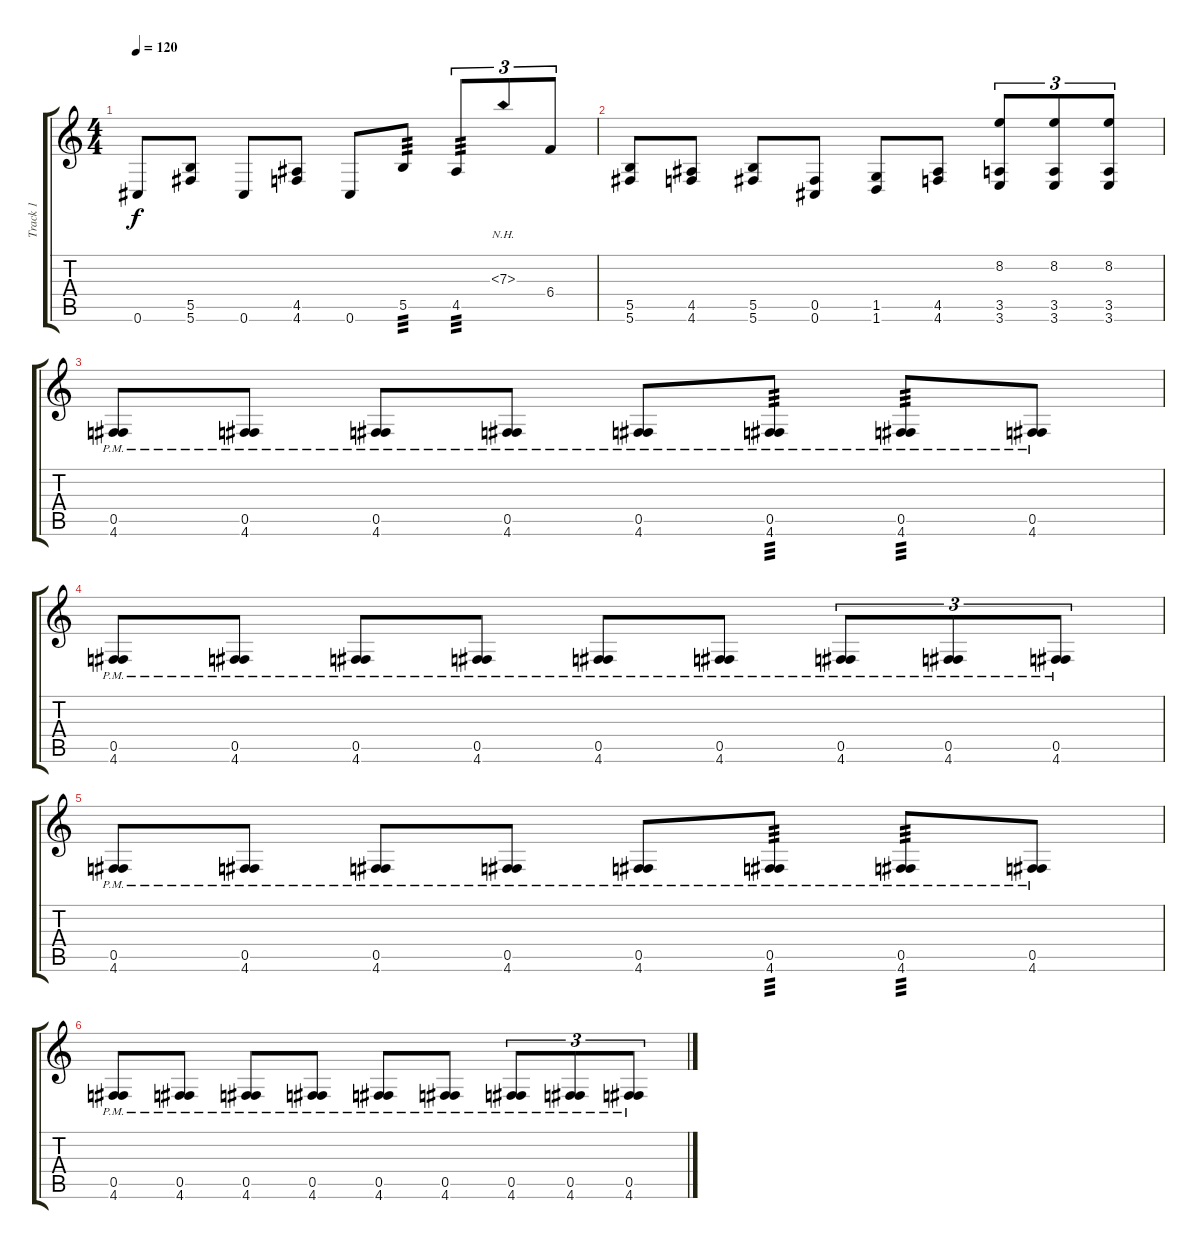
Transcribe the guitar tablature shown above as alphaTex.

\track ("Track 1" "Track 1") {instrument overdrivenguitar}
\staff {score tabs}
\tuning (Db4 Ab3 E3 B2 Gb2 Db2) {hide}
\ts (4 4)
\tempo 120
\clef g2
\ks c
0.6.8{dy f} (5.5 5.6).8 0.6.8 (4.5 4.6).8 0.6.8 5.5.8{tp 3} 4.5.8{tu (3 2) tp 3} 7.3{nh}.8{tu (3 2)} 6.4.8{tu (3 2)} |
(5.5 5.6).8 (4.5 4.6).8 (5.5 5.6).8 (0.5 0.6).8 (1.5 1.6).8 (4.5 4.6).8 (8.2 3.5 3.6).8{tu (3 2)} (8.2 3.5 3.6).8{tu (3 2)} (8.2 3.5 3.6).8{tu (3 2)} |
(0.5{pm} 4.6{pm}).8 (0.5{pm} 4.6{pm}).8 (0.5{pm} 4.6{pm}).8 (0.5{pm} 4.6{pm}).8 (0.5{pm} 4.6{pm}).8 (0.5{pm} 4.6{pm}).8{tp 3} (0.5{pm} 4.6{pm}).8{tp 3} (0.5{pm} 4.6{pm}).8 |
(0.5{pm} 4.6{pm}).8 (0.5{pm} 4.6{pm}).8 (0.5{pm} 4.6{pm}).8 (0.5{pm} 4.6{pm}).8 (0.5{pm} 4.6{pm}).8 (0.5{pm} 4.6{pm}).8 (0.5{pm} 4.6{pm}).8{tu (3 2)} (0.5{pm} 4.6{pm}).8{tu (3 2)} (0.5{pm} 4.6{pm}).8{tu (3 2)} |
(0.5{pm} 4.6{pm}).8 (0.5{pm} 4.6{pm}).8 (0.5{pm} 4.6{pm}).8 (0.5{pm} 4.6{pm}).8 (0.5{pm} 4.6{pm}).8 (0.5{pm} 4.6{pm}).8{tp 3} (0.5{pm} 4.6{pm}).8{tp 3} (0.5{pm} 4.6{pm}).8 |
(0.5{pm} 4.6{pm}).8 (0.5{pm} 4.6{pm}).8 (0.5{pm} 4.6{pm}).8 (0.5{pm} 4.6{pm}).8 (0.5{pm} 4.6{pm}).8 (0.5{pm} 4.6{pm}).8 (0.5{pm} 4.6{pm}).8{tu (3 2)} (0.5{pm} 4.6{pm}).8{tu (3 2)} (0.5{pm} 4.6{pm}).8{tu (3 2)}
